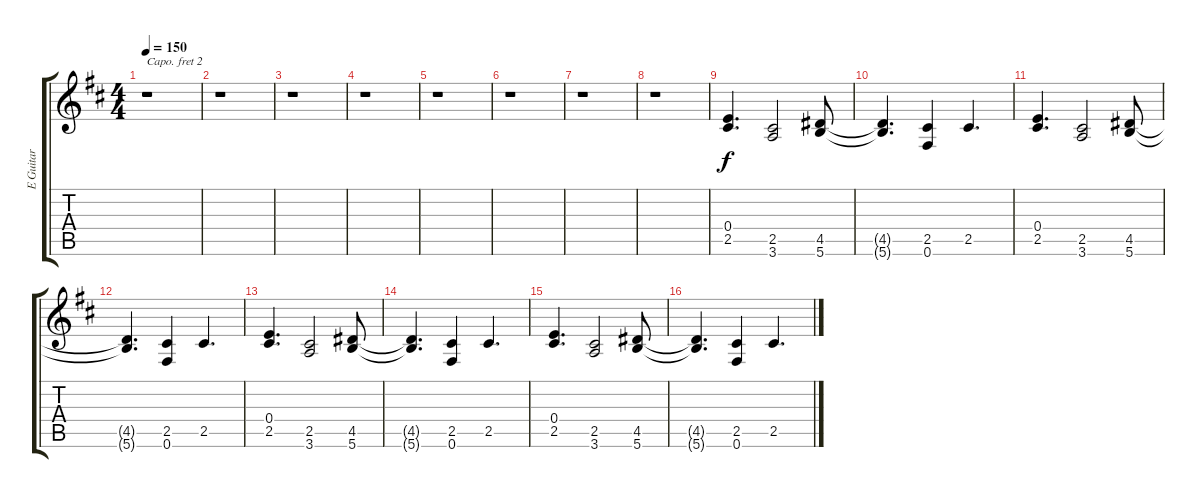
\track ("E Guitar" "E Guitar") {instrument overdrivenguitar}
\staff {score tabs}
\capo 2
\tuning (E4 B3 G3 D3 A2 E2) {hide}
\ts (4 4)
\tempo 150
\clef g2
\ks d
r.1{dy f} |
r.1{instrument overdrivenguitar} |
r.1 |
r.1 |
r.1 |
r.1 |
r.1 |
r.1 |
(0.4 2.5).4{d} (2.5 3.6).2 (4.5 5.6).8 |
(4.5{t} 5.6{t}).4{d} (2.5 0.6).4 2.5.4{d} |
(0.4 2.5).4{d} (2.5 3.6).2 (4.5 5.6).8 |
(4.5{t} 5.6{t}).4{d} (2.5 0.6).4 2.5.4{d} |
(0.4 2.5).4{d} (2.5 3.6).2 (4.5 5.6).8 |
(4.5{t} 5.6{t}).4{d} (2.5 0.6).4 2.5.4{d} |
(0.4 2.5).4{d} (2.5 3.6).2 (4.5 5.6).8 |
(4.5{t} 5.6{t}).4{d} (2.5 0.6).4 2.5.4{d}
